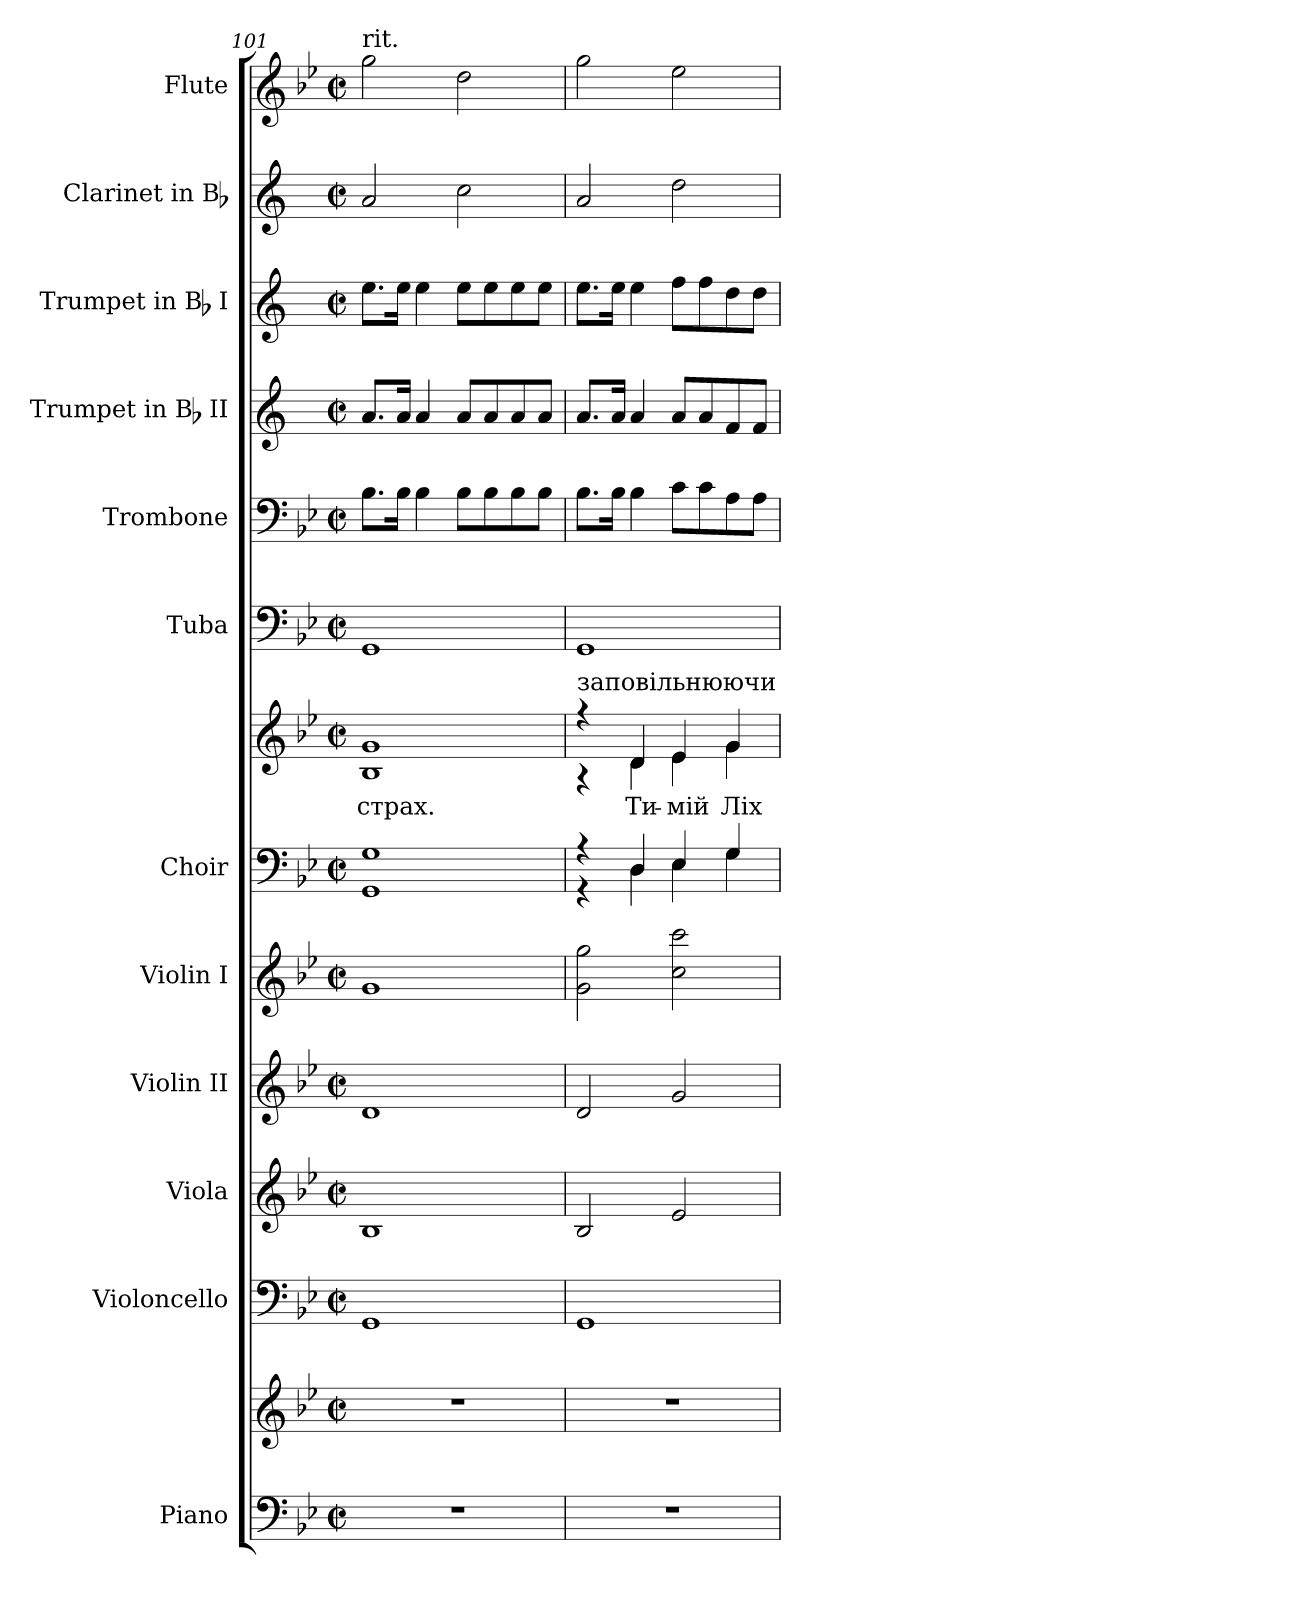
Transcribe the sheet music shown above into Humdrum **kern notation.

**kern	**kern	**kern	**kern	**kern	**kern	**kern	**kern	**text	**kern	**kern	**kern	**kern	**kern	**kern
*part12	*part12	*part11	*part10	*part9	*part8	*part7	*part7	*part7	*part6	*part5	*part4	*part3	*part2	*part1
*staff14	*staff13	*staff12	*staff11	*staff10	*staff9	*staff8	*staff7	*staff7	*staff6	*staff5	*staff4	*staff3	*staff2	*staff1
*I"Piano	*	*I"Violoncello	*I"Viola	*I"Violin II	*I"Violin I	*I"Choir	*	*	*I"Tuba	*I"Trombone	*I"Trumpet in Bb II	*I"Trumpet in Bb I	*I"Clarinet in Bb	*I"Flute
*	*	*	*	*	*	*	*	*	*I'Tba.	*I'Tbn.	*I'Tpt.	*I'Tpt.	*I'Cl.	*I'Fl.
!!LO:PB:g=z
*clefF4	*clefG2	*clefF4	*clefG2	*clefG2	*clefG2	*clefF4	*clefG2	*	*clefF4	*clefF4	*clefG2	*clefG2	*clefG2	*clefG2
*	*	*	*	*	*	*	*	*	*	*	*ITrd1c2	*ITrd1c2	*ITrd1c2	*
*k[b-e-]	*k[b-e-]	*k[b-e-]	*k[b-e-]	*k[b-e-]	*k[b-e-]	*k[b-e-]	*k[b-e-]	*	*k[b-e-]	*k[b-e-]	*k[b-e-]	*k[b-e-]	*k[b-e-]	*k[b-e-]
*g:	*g:	*g:	*g:	*g:	*g:	*g:	*g:	*	*g:	*g:	*g:	*g:	*g:	*g:
*M2/2	*M2/2	*M2/2	*M2/2	*M2/2	*M2/2	*M2/2	*M2/2	*	*M2/2	*M2/2	*M2/2	*M2/2	*M2/2	*M2/2
*met(c|)	*met(c|)	*met(c|)	*met(c|)	*met(c|)	*met(c|)	*met(c|)	*met(c|)	*	*met(c|)	*met(c|)	*met(c|)	*met(c|)	*met(c|)	*met(c|)
=101	=101	=101	=101	=101	=101	=101	=101	=101	=101	=101	=101	=101	=101	=101
*	*	*	*	*	*	*^	*	*	*	*	*	*	*	*
!	!	!	!	!	!	!	!	!	!	!	!	!	!	!	!LO:TX:t=rit.
!	!	!	!	!	!	!	!	!	!LO:LY:b:color=#000000	!	!	!	!	!	!
*	*	*	*	*	*	*	*	*^	*	*	*	*	*	*	*
1r	1r	1GGi	1B-i	1di	1gi	1Gi	1GGi	1gi	1B-i	страх.	1GGi	8.B-i\L	8.gi/L	8.ddi\L	2gi/	2ggi\
.	.	.	.	.	.	.	.	.	.	.	.	16B-i\Jk	16gi/Jk	16ddi\Jk	.	.
.	.	.	.	.	.	.	.	.	.	.	.	4B-i\	4gi/	4ddi\	.	.
.	.	.	.	.	.	.	.	.	.	.	.	8B-i\L	8gi/L	8ddi\L	2b-i\	2ddi\
.	.	.	.	.	.	.	.	.	.	.	.	8B-i\	8gi/	8ddi\	.	.
.	.	.	.	.	.	.	.	.	.	.	.	8B-i\	8gi/	8ddi\	.	.
.	.	.	.	.	.	.	.	.	.	.	.	8B-i\J	8gi/J	8ddi\J	.	.
=102	=102	=102	=102	=102	=102	=102	=102	=102	=102	=102	=102	=102	=102	=102	=102	=102
!	!	!	!	!	!	!	!	!LO:TX:a:t=заповільнюючи	!	!	!	!	!	!	!	!
1r	1r	1GGi	2B-i/	2di/	2gi\ 2ggi	4r	4r	4r	4r	.	1GGi	8.B-i\L	8.gi/L	8.ddi\L	2gi/	2ggi\
.	.	.	.	.	.	.	.	.	.	.	.	16B-i\Jk	16gi/Jk	16ddi\Jk	.	.
!	!	!	!	!	!	!	!	!	!	!LO:LY:b:color=#000000	!	!	!	!	!	!
.	.	.	.	.	.	4Di/	4Di\	4di/	4di\	Ти-	.	4B-i\	4gi/	4ddi\	.	.
!	!	!	!	!	!	!	!	!	!	!LO:LY:b:color=#000000	!	!	!	!	!	!
.	.	.	2e-i/	2gi/	2cci\ 2ccci	4E-i/	4E-i\	4e-i/	4e-i\	-мій	.	8ci\L	8gi/L	8ee-i\L	2cci\	2ee-i\
.	.	.	.	.	.	.	.	.	.	.	.	8ci\	8gi/	8ee-i\	.	.
!	!	!	!	!	!	!	!	!	!	!LO:LY:b:color=#000000	!	!	!	!	!	!
.	.	.	.	.	.	4Gi/	4Gi\	4gi/	4gi\	Ліх-	.	8Ai\	8e-i/	8cci\	.	.
.	.	.	.	.	.	.	.	.	.	.	.	8Ai\J	8e-i/J	8cci\J	.	.
*	*	*	*	*	*	*v	*v	*	*	*	*	*	*	*	*	*
*	*	*	*	*	*	*	*v	*v	*	*	*	*	*	*	*
=	=	=	=	=	=	=	=	=	=	=	=	=	=	=
*-	*-	*-	*-	*-	*-	*-	*-	*-	*-	*-	*-	*-	*-	*-
